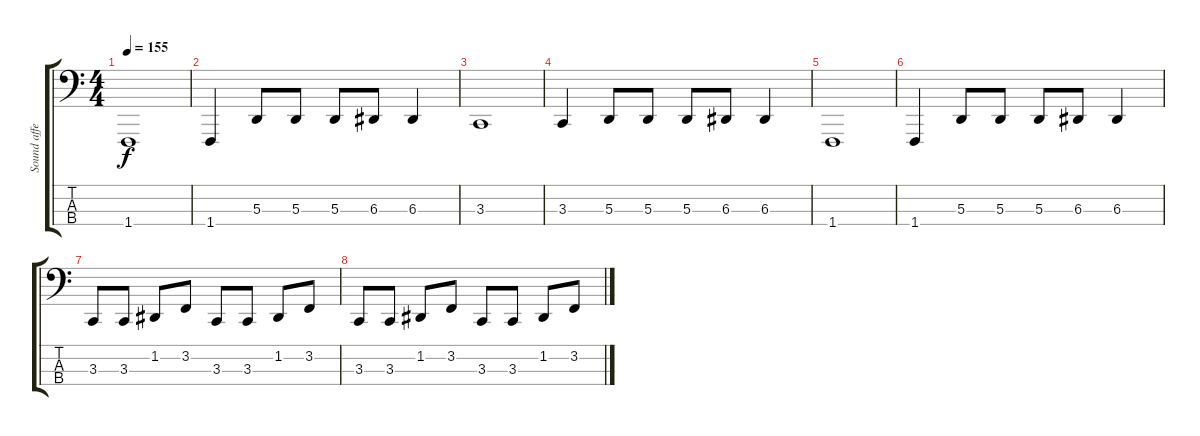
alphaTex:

\track ("Sound affects (Antony)" "Sound affe") {instrument fx4atmosphere}
\staff {score tabs}
\tuning (G2 D2 A1 E1) {hide}
\ts (4 4)
\tempo 155
\clef f4
\ks c
1.4.1{dy f} |
1.4.4 5.3.8 5.3.8 5.3.8 6.3.8 6.3.4 |
3.3.1 |
3.3.4 5.3.8 5.3.8 5.3.8 6.3.8 6.3.4 |
1.4.1 |
1.4.4 5.3.8 5.3.8 5.3.8 6.3.8 6.3.4 |
3.3.8 3.3.8 1.2.8 3.2.8 3.3.8 3.3.8 1.2.8 3.2.8 |
3.3.8 3.3.8 1.2.8 3.2.8 3.3.8 3.3.8 1.2.8 3.2.8
